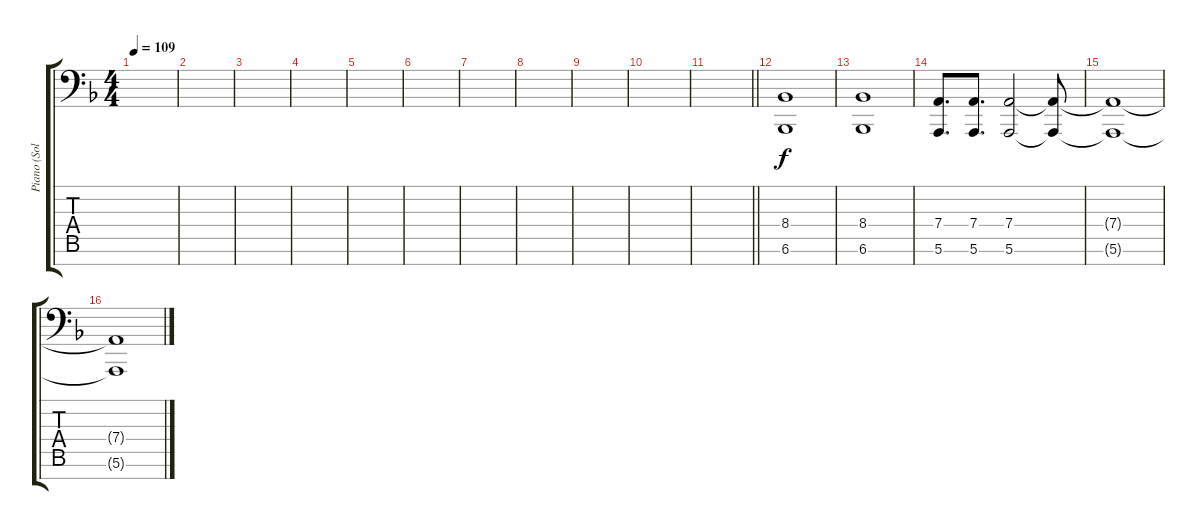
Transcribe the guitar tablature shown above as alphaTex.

\track ("Piano (Solo)" "Piano (Sol") {instrument acousticgrandpiano}
\staff {score tabs}
\tuning (E3 B2 G2 D2 A1 E1 B0) {hide}
\ts (4 4)
\tempo 109
\clef f4
\ks dminor
|
|
|
|
|
|
|
|
|
|
\barLineRight lightlight
|
(8.4 6.6).1 |
(8.4 6.6).1 |
(7.4 5.6).8{d} (7.4 5.6).8{d} (7.4 5.6).2 (7.4{t} 5.6{t}).8 |
(7.4{t} 5.6{t}).1 |
(7.4{t} 5.6{t}).1
